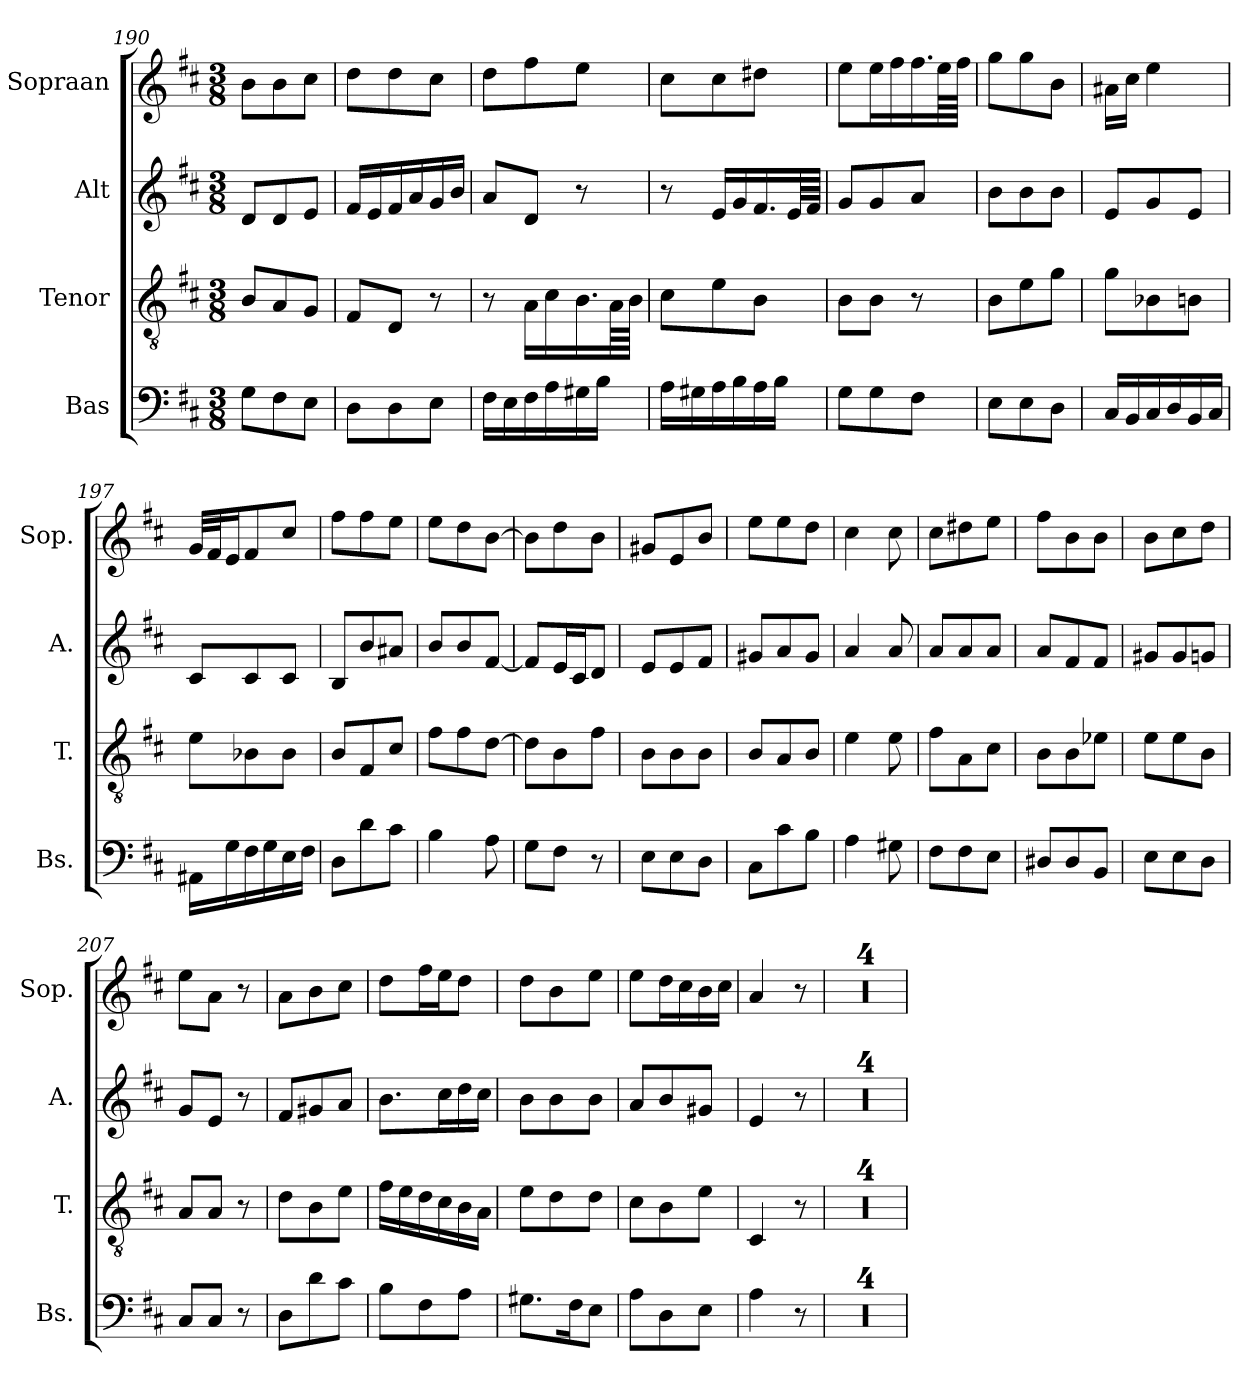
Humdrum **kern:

**kern	**kern	**kern	**kern
*part4	*part3	*part2	*part1
*staff4	*staff3	*staff2	*staff1
*I"Bas	*I"Tenor	*I"Alt	*I"Sopraan
*I'Bs.	*I'T.	*I'A.	*I'Sop.
*clefF4	*clefGv2	*clefG2	*clefG2
*k[f#c#]	*k[f#c#]	*k[f#c#]	*k[f#c#]
*M3/8	*M3/8	*M3/8	*M3/8
=190	=190	=190	=190
8G\L	8B/L	8d/L	8b\L
8F#\	8A/	8d/	8b\
8E\J	8G/J	8e/J	8cc#\J
=191	=191	=191	=191
8D\L	8F#/L	16f#/LL	8dd\L
.	.	16e/	.
8D\	8D/J	16f#/	8dd\
.	.	16a/	.
8E\J	8r	16g/	8cc#\J
.	.	16b/JJ	.
=192	=192	=192	=192
16F#\LL	8r	8a/L	8dd\L
16E\	.	.	.
16F#\	16A\LL	8d/J	8ff#\
16A\	16c#\	.	.
16G#X\	16.B\	8r	8ee\J
16B\JJ	.	.	.
.	64A\LL	.	.
.	64B\JJJJ	.	.
!!LO:LB:g=z
=193	=193	=193	=193
16A\LL	8c#\L	8r	8cc#\L
16G#X\	.	.	.
16A\	8e\	16e/LL	8cc#\
16B\	.	16g/	.
16A\	8B\J	16.f#/	8dd#X\J
16B\JJ	.	.	.
.	.	64e/LL	.
.	.	64f#/JJJJ	.
=194	=194	=194	=194
8G\L	8B\L	8g/L	8ee\L
8G\	8B\J	8g/	16ee\L
.	.	.	16ff#\
8F#\J	8r	8a/J	16.ff#\
.	.	.	64ee\LL
.	.	.	64ff#\JJJJ
=195	=195	=195	=195
8E\L	8B\L	8b\L	8gg\L
8E\	8e\	8b\	8gg\
8D\J	8g\J	8b\J	8b\J
=196	=196	=196	=196
16C#/LL	8g\L	8e/L	16a#X\LL
16BB/	.	.	16cc#\JJ
16C#/	8B-X\	8g/	4ee\
16D/	.	.	.
16BB/	8Bn\J	8e/J	.
16C#/JJ	.	.	.
=197	=197	=197	=197
16AA#X\LL	8e\L	8c#/L	32g/LLL
.	.	.	32f#/J
16G\	.	.	16e/J
16F#\	8B-X\	8c#/	8f#/
16G\	.	.	.
16E\	8B-\J	8c#/J	8cc#/J
16F#\JJ	.	.	.
=198	=198	=198	=198
8D\L	8B/L	8B/L	8ff#\L
8d\	8F#/	8b/	8ff#\
8c#\J	8c#/J	8a#X/J	8ee\J
!!LO:PB:g=z
=199	=199	=199	=199
4B\	8f#\L	8b/L	8ee\L
.	8f#\	8b/	8dd\
8A\	[8d\J	[8f#/J	[8b\J
=200	=200	=200	=200
8G\L	8d\L]	8f#/L]	8b\L]
8F#\J	8B\	16e/L	8dd\
.	.	16c#/J	.
8r	8f#\J	8d/J	8b\J
=201	=201	=201	=201
8E\L	8B\L	8e/L	8g#X/L
8E\	8B\	8e/	8e/
8D\J	8B\J	8f#/J	8b/J
=202	=202	=202	=202
8C#\L	8B/L	8g#X/L	8ee\L
8c#\	8A/	8a/	8ee\
8B\J	8B/J	8g#/J	8dd\J
=203	=203	=203	=203
4A\	4e\	4a/	4cc#\
8G#X\	8e\	8a/	8cc#\
=204	=204	=204	=204
8F#\L	8f#\L	8a/L	8cc#\L
8F#\	8A\	8a/	8dd#X\
8E\J	8c#\J	8a/J	8ee\J
=205	=205	=205	=205
8D#X/L	8B\L	8a/L	8ff#\L
8D#/	8B\	8f#/	8b\
8BB/J	8e-X\J	8f#/J	8b\J
=206	=206	=206	=206
8E\L	8e\L	8g#X/L	8b\L
8E\	8e\	8g#/	8cc#\
8D\J	8B\J	8gn/J	8dd\J
=207	=207	=207	=207
8C#/L	8A/L	8g/L	8ee\L
8C#/J	8A/J	8e/J	8a\J
8r	8r	8r	8r
!!LO:LB:g=z
=208	=208	=208	=208
8D\L	8d\L	8f#/L	8a\L
8d\	8B\	8g#X/	8b\
8c#\J	8e\J	8a/J	8cc#\J
=209	=209	=209	=209
8B\L	16f#\LL	8.b\L	8dd\L
.	16e\	.	.
8F#\	16d\	.	16ff#\L
.	16c#\	16cc#\L	16ee\J
8A\J	16B\	16dd\	8dd\J
.	16A\JJ	16cc#\JJ	.
=210	=210	=210	=210
8.G#X\L	8e\L	8b\L	8dd\L
.	8d\	8b\	8b\
16F#\K	.	.	.
8E\J	8d\J	8b\J	8ee\J
=211	=211	=211	=211
8A\L	8c#\L	8a/L	8ee\L
8D\	8B\	8b/	16dd\L
.	.	.	16cc#\
8E\J	8e\J	8g#X/J	16b\
.	.	.	16cc#\JJ
=212	=212	=212	=212
4A\	4C#/	4e/	4a/
8r	8r	8r	8r
=213	=213	=213	=213
4.r	4.r	4.r	4.r
=214	=214	=214	=214
4.r	4.r	4.r	4.r
=215	=215	=215	=215
4.r	4.r	4.r	4.r
=216	=216	=216	=216
4.r	4.r	4.r	4.r
=	=	=	=
*-	*-	*-	*-
